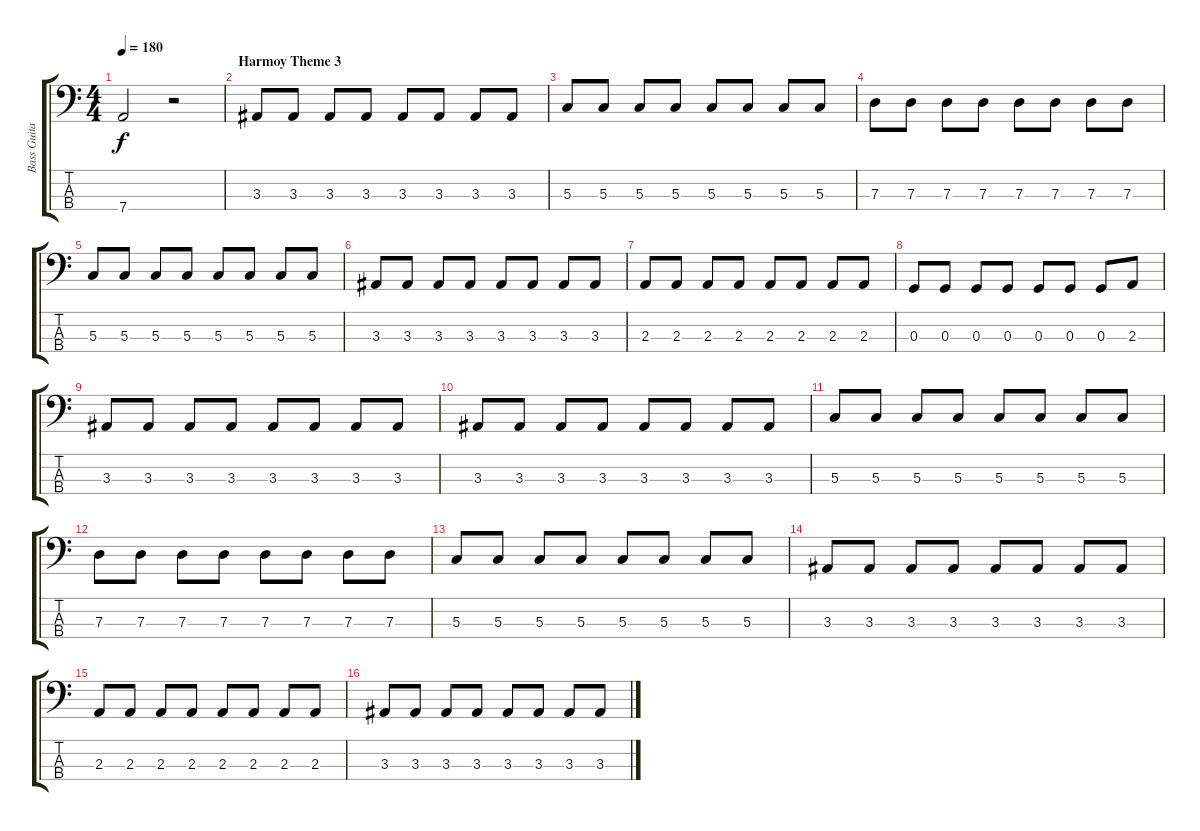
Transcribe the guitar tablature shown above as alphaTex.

\track ("Bass Guitar" "Bass Guita") {instrument electricbassfinger}
\staff {score tabs}
\tuning (F2 C2 G1 D1) {hide}
\ts (4 4)
\tempo 180
\clef f4
\ks c
7.4.2{dy f} r.2 |
\section ("" "Harmoy Theme 3")
3.3.8 3.3.8 3.3.8 3.3.8 3.3.8 3.3.8 3.3.8 3.3.8 |
5.3.8 5.3.8 5.3.8 5.3.8 5.3.8 5.3.8 5.3.8 5.3.8 |
7.3.8 7.3.8 7.3.8 7.3.8 7.3.8 7.3.8 7.3.8 7.3.8 |
5.3.8 5.3.8 5.3.8 5.3.8 5.3.8 5.3.8 5.3.8 5.3.8 |
3.3.8 3.3.8 3.3.8 3.3.8 3.3.8 3.3.8 3.3.8 3.3.8 |
2.3.8 2.3.8 2.3.8 2.3.8 2.3.8 2.3.8 2.3.8 2.3.8 |
0.3.8 0.3.8 0.3.8 0.3.8 0.3.8 0.3.8 0.3.8 2.3.8 |
3.3.8 3.3.8 3.3.8 3.3.8 3.3.8 3.3.8 3.3.8 3.3.8 |
3.3.8 3.3.8 3.3.8 3.3.8 3.3.8 3.3.8 3.3.8 3.3.8 |
5.3.8 5.3.8 5.3.8 5.3.8 5.3.8 5.3.8 5.3.8 5.3.8 |
7.3.8 7.3.8 7.3.8 7.3.8 7.3.8 7.3.8 7.3.8 7.3.8 |
5.3.8 5.3.8 5.3.8 5.3.8 5.3.8 5.3.8 5.3.8 5.3.8 |
3.3.8 3.3.8 3.3.8 3.3.8 3.3.8 3.3.8 3.3.8 3.3.8 |
2.3.8 2.3.8 2.3.8 2.3.8 2.3.8 2.3.8 2.3.8 2.3.8 |
3.3.8 3.3.8 3.3.8 3.3.8 3.3.8 3.3.8 3.3.8 3.3.8
